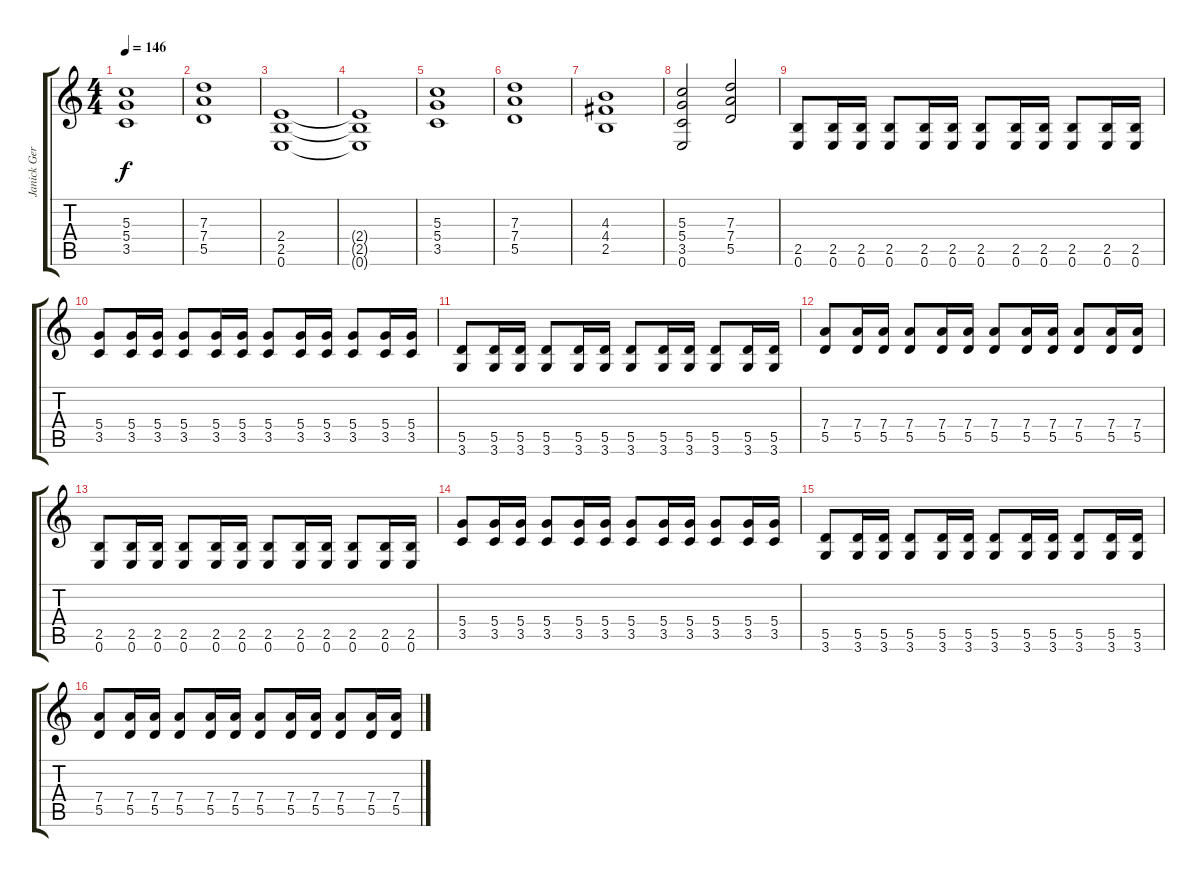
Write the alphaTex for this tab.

\track ("Janick Gers" "Janick Ger") {instrument distortionguitar}
\staff {score tabs}
\tuning (E4 B3 G3 D3 A2 E2) {hide}
\ts (4 4)
\tempo 146
\clef g2
\ks c
(5.3 5.4 3.5).1{dy f} |
(7.3 7.4 5.5).1 |
(2.4 2.5 0.6).1 |
(2.4{t} 2.5{t} 0.6{t}).1 |
(5.3 5.4 3.5).1 |
(7.3 7.4 5.5).1 |
(4.3 4.4 2.5).1 |
(5.3 5.4 3.5 0.6).2 (7.3 7.4 5.5).2 |
(2.5 0.6).8 (2.5 0.6).16 (2.5 0.6).16 (2.5 0.6).8 (2.5 0.6).16 (2.5 0.6).16 (2.5 0.6).8 (2.5 0.6).16 (2.5 0.6).16 (2.5 0.6).8 (2.5 0.6).16 (2.5 0.6).16 |
(5.4 3.5).8 (5.4 3.5).16 (5.4 3.5).16 (5.4 3.5).8 (5.4 3.5).16 (5.4 3.5).16 (5.4 3.5).8 (5.4 3.5).16 (5.4 3.5).16 (5.4 3.5).8 (5.4 3.5).16 (5.4 3.5).16 |
(5.5 3.6).8 (5.5 3.6).16 (5.5 3.6).16 (5.5 3.6).8 (5.5 3.6).16 (5.5 3.6).16 (5.5 3.6).8 (5.5 3.6).16 (5.5 3.6).16 (5.5 3.6).8 (5.5 3.6).16 (5.5 3.6).16 |
(7.4 5.5).8 (7.4 5.5).16 (7.4 5.5).16 (7.4 5.5).8 (7.4 5.5).16 (7.4 5.5).16 (7.4 5.5).8 (7.4 5.5).16 (7.4 5.5).16 (7.4 5.5).8 (7.4 5.5).16 (7.4 5.5).16 |
(2.5 0.6).8 (2.5 0.6).16 (2.5 0.6).16 (2.5 0.6).8 (2.5 0.6).16 (2.5 0.6).16 (2.5 0.6).8 (2.5 0.6).16 (2.5 0.6).16 (2.5 0.6).8 (2.5 0.6).16 (2.5 0.6).16 |
(5.4 3.5).8 (5.4 3.5).16 (5.4 3.5).16 (5.4 3.5).8 (5.4 3.5).16 (5.4 3.5).16 (5.4 3.5).8 (5.4 3.5).16 (5.4 3.5).16 (5.4 3.5).8 (5.4 3.5).16 (5.4 3.5).16 |
(5.5 3.6).8 (5.5 3.6).16 (5.5 3.6).16 (5.5 3.6).8 (5.5 3.6).16 (5.5 3.6).16 (5.5 3.6).8 (5.5 3.6).16 (5.5 3.6).16 (5.5 3.6).8 (5.5 3.6).16 (5.5 3.6).16 |
(7.4 5.5).8 (7.4 5.5).16 (7.4 5.5).16 (7.4 5.5).8 (7.4 5.5).16 (7.4 5.5).16 (7.4 5.5).8 (7.4 5.5).16 (7.4 5.5).16 (7.4 5.5).8 (7.4 5.5).16 (7.4 5.5).16
